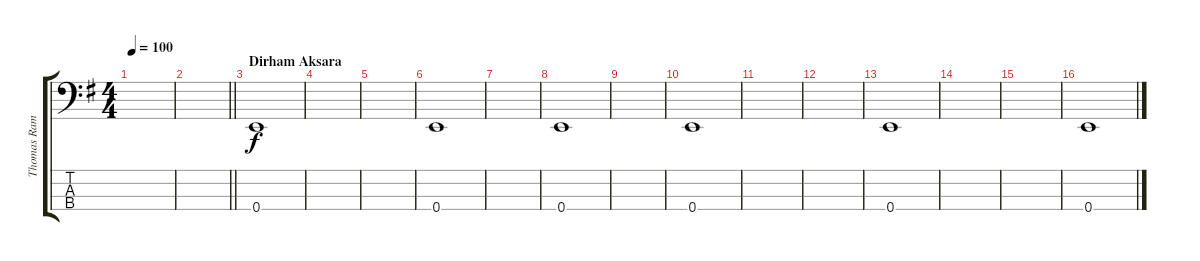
\track ("Thomas Ramdhan" "Thomas Ram") {instrument electricbassfinger}
\staff {score tabs}
\tuning (G2 D2 A1 E1) {hide}
\ts (4 4)
\tempo 100
\clef f4
\ks g
|
\barLineRight lightlight
|
\section ("" "Dirham Aksara")
0.4.1{volume 0} |
|
|
0.4.1 |
|
0.4.1 |
|
0.4.1 |
|
|
0.4.1 |
|
|
0.4.1
